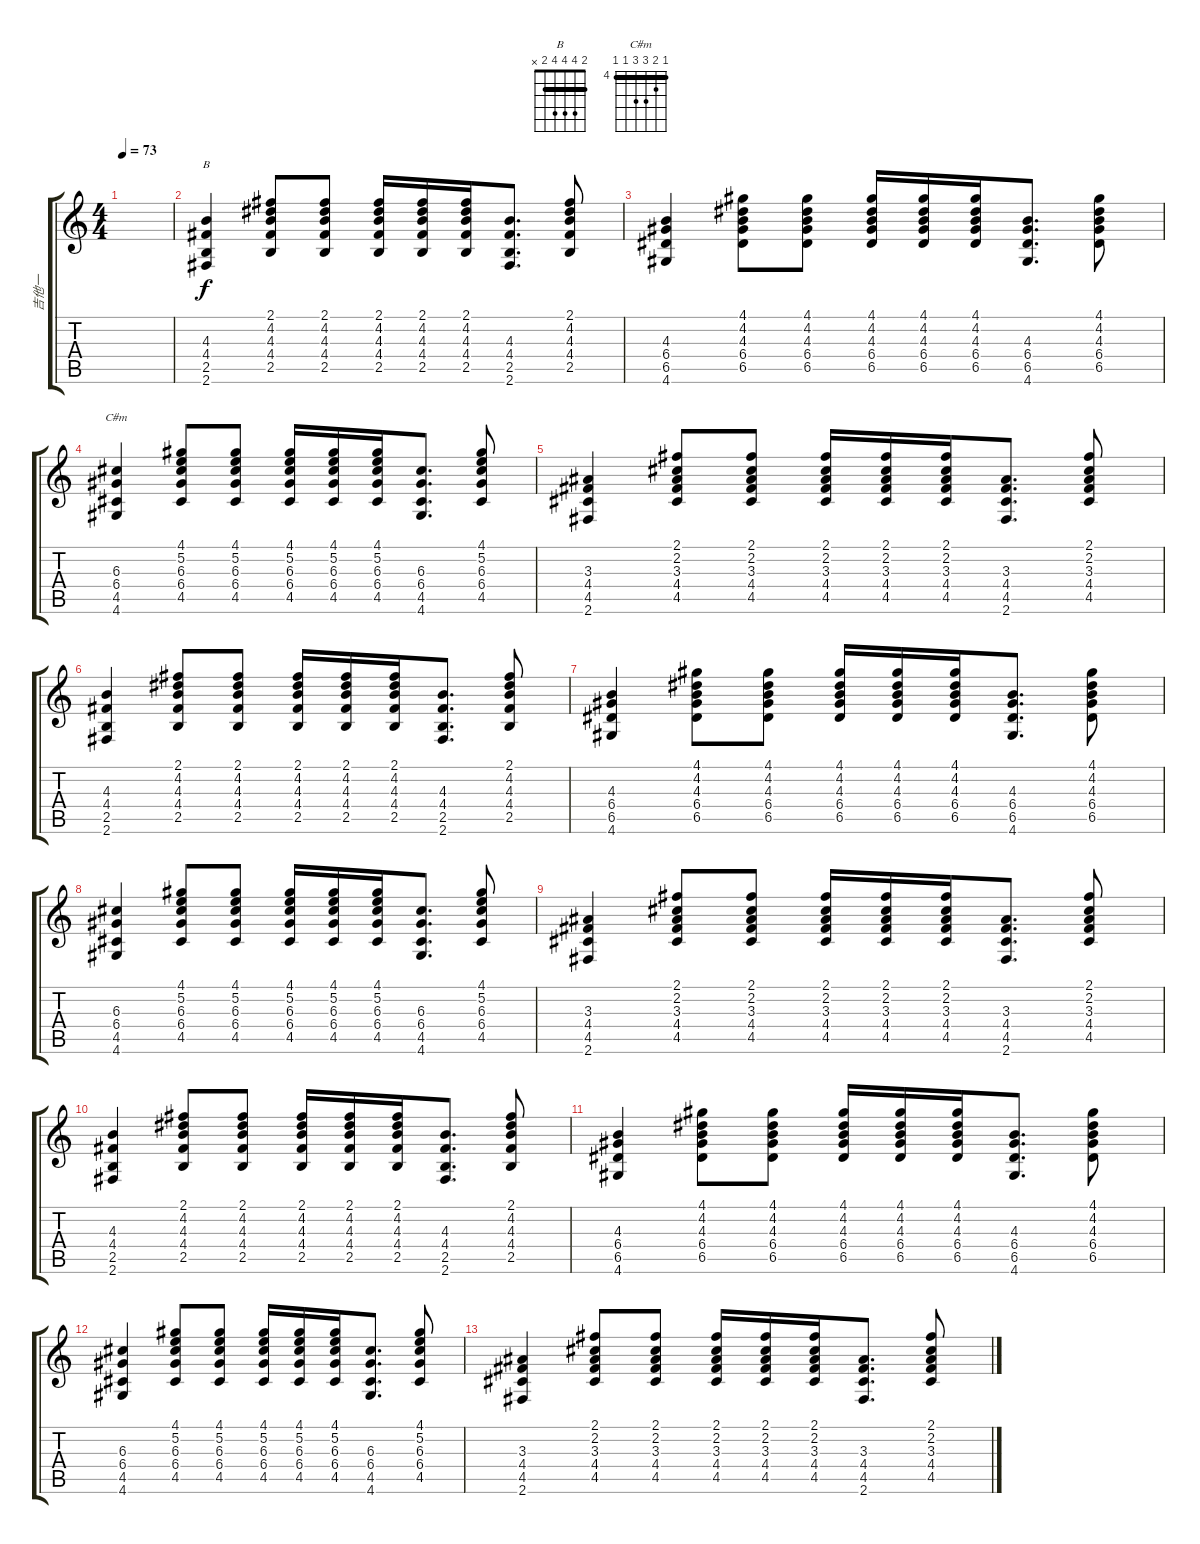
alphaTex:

\track ("吉他一" "吉他一") {instrument acousticguitarsteel}
\staff {score tabs}
\tuning (E4 B3 G3 D3 A2 E2) {hide}
\chord ("B" 2 4 4 4 2 x) {barre 2}
\chord ("C#m" 4 5 6 6 4 4) {firstfret 4 barre 4}
\ts (4 4)
\tempo 73
\clef g2
\ks c
|
(4.3 4.4 2.5 2.6).4{ch "B" volume 5 instrument distortionguitar} (2.1 4.2 4.3 4.4 2.5).8 (2.1 4.2 4.3 4.4 2.5).8 (2.1 4.2 4.3 4.4 2.5).16 (2.1 4.2 4.3 4.4 2.5).16 (2.1 4.2 4.3 4.4 2.5).16 (4.3 4.4 2.5 2.6).8{d} (2.1 4.2 4.3 4.4 2.5).8 |
(4.3 6.4 6.5 4.6).4 (4.1 4.2 4.3 6.4 6.5).8 (4.1 4.2 4.3 6.4 6.5).8 (4.1 4.2 4.3 6.4 6.5).16 (4.1 4.2 4.3 6.4 6.5).16 (4.1 4.2 4.3 6.4 6.5).16 (4.3 6.4 6.5 4.6).8{d} (4.1 4.2 4.3 6.4 6.5).8 |
(6.3 6.4 4.5 4.6).4{ch "C#m"} (4.1 5.2 6.3 6.4 4.5).8 (4.1 5.2 6.3 6.4 4.5).8 (4.1 5.2 6.3 6.4 4.5).16 (4.1 5.2 6.3 6.4 4.5).16 (4.1 5.2 6.3 6.4 4.5).16 (6.3 6.4 4.5 4.6).8{d} (4.1 5.2 6.3 6.4 4.5).8 |
(3.3 4.4 4.5 2.6).4 (2.1 2.2 3.3 4.4 4.5).8 (2.1 2.2 3.3 4.4 4.5).8 (2.1 2.2 3.3 4.4 4.5).16 (2.1 2.2 3.3 4.4 4.5).16 (2.1 2.2 3.3 4.4 4.5).16 (3.3 4.4 4.5 2.6).8{d} (2.1 2.2 3.3 4.4 4.5).8 |
(4.3 4.4 2.5 2.6).4 (2.1 4.2 4.3 4.4 2.5).8 (2.1 4.2 4.3 4.4 2.5).8 (2.1 4.2 4.3 4.4 2.5).16 (2.1 4.2 4.3 4.4 2.5).16 (2.1 4.2 4.3 4.4 2.5).16 (4.3 4.4 2.5 2.6).8{d} (2.1 4.2 4.3 4.4 2.5).8 |
(4.3 6.4 6.5 4.6).4 (4.1 4.2 4.3 6.4 6.5).8 (4.1 4.2 4.3 6.4 6.5).8 (4.1 4.2 4.3 6.4 6.5).16 (4.1 4.2 4.3 6.4 6.5).16 (4.1 4.2 4.3 6.4 6.5).16 (4.3 6.4 6.5 4.6).8{d} (4.1 4.2 4.3 6.4 6.5).8 |
(6.3 6.4 4.5 4.6).4 (4.1 5.2 6.3 6.4 4.5).8 (4.1 5.2 6.3 6.4 4.5).8 (4.1 5.2 6.3 6.4 4.5).16 (4.1 5.2 6.3 6.4 4.5).16 (4.1 5.2 6.3 6.4 4.5).16 (6.3 6.4 4.5 4.6).8{d} (4.1 5.2 6.3 6.4 4.5).8 |
(3.3 4.4 4.5 2.6).4 (2.1 2.2 3.3 4.4 4.5).8 (2.1 2.2 3.3 4.4 4.5).8 (2.1 2.2 3.3 4.4 4.5).16 (2.1 2.2 3.3 4.4 4.5).16 (2.1 2.2 3.3 4.4 4.5).16 (3.3 4.4 4.5 2.6).8{d} (2.1 2.2 3.3 4.4 4.5).8 |
(4.3 4.4 2.5 2.6).4 (2.1 4.2 4.3 4.4 2.5).8 (2.1 4.2 4.3 4.4 2.5).8 (2.1 4.2 4.3 4.4 2.5).16 (2.1 4.2 4.3 4.4 2.5).16 (2.1 4.2 4.3 4.4 2.5).16 (4.3 4.4 2.5 2.6).8{d} (2.1 4.2 4.3 4.4 2.5).8 |
(4.3 6.4 6.5 4.6).4 (4.1 4.2 4.3 6.4 6.5).8 (4.1 4.2 4.3 6.4 6.5).8 (4.1 4.2 4.3 6.4 6.5).16 (4.1 4.2 4.3 6.4 6.5).16 (4.1 4.2 4.3 6.4 6.5).16 (4.3 6.4 6.5 4.6).8{d} (4.1 4.2 4.3 6.4 6.5).8 |
(6.3 6.4 4.5 4.6).4 (4.1 5.2 6.3 6.4 4.5).8 (4.1 5.2 6.3 6.4 4.5).8 (4.1 5.2 6.3 6.4 4.5).16 (4.1 5.2 6.3 6.4 4.5).16 (4.1 5.2 6.3 6.4 4.5).16 (6.3 6.4 4.5 4.6).8{d} (4.1 5.2 6.3 6.4 4.5).8 |
(3.3 4.4 4.5 2.6).4 (2.1 2.2 3.3 4.4 4.5).8 (2.1 2.2 3.3 4.4 4.5).8 (2.1 2.2 3.3 4.4 4.5).16 (2.1 2.2 3.3 4.4 4.5).16 (2.1 2.2 3.3 4.4 4.5).16 (3.3 4.4 4.5 2.6).8{d} (2.1 2.2 3.3 4.4 4.5).8
